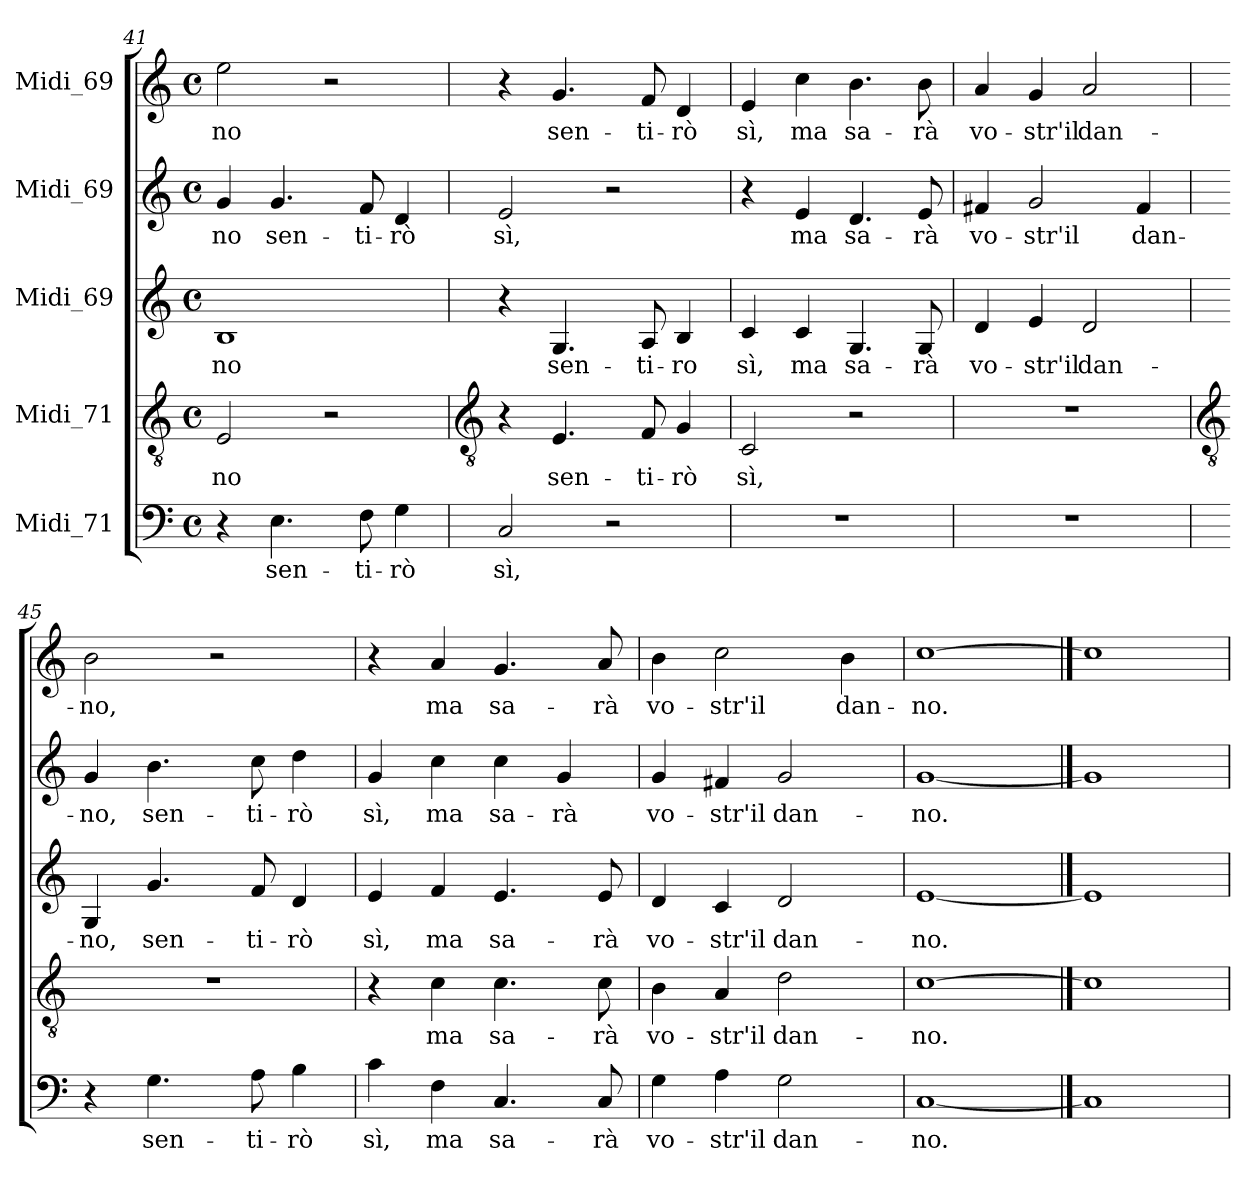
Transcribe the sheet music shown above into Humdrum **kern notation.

**kern	**text	**kern	**text	**kern	**text	**kern	**text	**kern	**text
*part5	*part5	*part4	*part4	*part3	*part3	*part2	*part2	*part1	*part1
*staff5	*staff5	*staff4	*staff4	*staff3	*staff3	*staff2	*staff2	*staff1	*staff1
*I"Midi_71	*	*I"Midi_71	*	*I"Midi_69	*	*I"Midi_69	*	*I"Midi_69	*
*clefF4	*	*clefGv2	*	*clefG2	*	*clefG2	*	*clefG2	*
*k[]	*	*k[]	*	*k[]	*	*k[]	*	*k[]	*
*C:	*	*C:	*	*C:	*	*C:	*	*C:	*
*M4/4	*	*M4/4	*	*M4/4	*	*M4/4	*	*M4/4	*
*met(c)	*	*met(c)	*	*met(c)	*	*met(c)	*	*met(c)	*
=41	=41	=41	=41	=41	=41	=41	=41	=41	=41
!	!	!	!LO:LY:b	!	!LO:LY:b	!	!LO:LY:b	!	!LO:LY:b
4r	.	2E	no	1B	-no	4g	no	2ee	no
!	!LO:LY:b	!	!	!	!	!	!LO:LY:b	!	!
4.E	sen-	.	.	.	.	4.g	sen-	.	.
.	.	2r	.	.	.	.	.	2r	.
!	!LO:LY:b	!	!	!	!	!	!LO:LY:b	!	!
8F	-ti-	.	.	.	.	8f	-ti-	.	.
!	!LO:LY:b	!	!	!	!	!	!LO:LY:b	!	!
4G	-rò	.	.	.	.	4d	-rò	.	.
!!LO:LB:g=z
=42	=42	=42	=42	=42	=42	=42	=42	=42	=42
*	*	*clefGv2	*	*	*	*	*	*	*
!	!LO:LY:b	!	!	!	!	!	!LO:LY:b	!	!
2C	sì,	4r	.	4r	.	2e	sì,	4r	.
!	!	!	!LO:LY:b	!	!LO:LY:b	!	!	!	!LO:LY:b
.	.	4.E	sen-	4.G	sen-	.	.	4.g	sen-
2r	.	.	.	.	.	2r	.	.	.
!	!	!	!LO:LY:b	!	!LO:LY:b	!	!	!	!LO:LY:b
.	.	8F	-ti-	8A	-ti-	.	.	8f	-ti-
!	!	!	!LO:LY:b	!	!LO:LY:b	!	!	!	!LO:LY:b
.	.	4G	-rò	4B	-ro	.	.	4d	-rò
=43	=43	=43	=43	=43	=43	=43	=43	=43	=43
!	!	!	!LO:LY:b	!	!LO:LY:b	!	!	!	!LO:LY:b
1r	.	2C	sì,	4c	sì,	4r	.	4e	sì,
!	!	!	!	!	!LO:LY:b	!	!LO:LY:b	!	!LO:LY:b
.	.	.	.	4c	ma	4e	ma	4cc	ma
!	!	!	!	!	!LO:LY:b	!	!LO:LY:b	!	!LO:LY:b
.	.	2r	.	4.G	sa-	4.d	sa-	4.b	sa-
!	!	!	!	!	!LO:LY:b	!	!LO:LY:b	!	!LO:LY:b
.	.	.	.	8G	-rà	8e	-rà	8b	-rà
=44	=44	=44	=44	=44	=44	=44	=44	=44	=44
!	!	!	!	!	!LO:LY:b	!	!LO:LY:b	!	!LO:LY:b
1r	.	1r	.	4d	vo-	4f#X	vo-	4a	vo-
!	!	!	!	!	!LO:LY:b	!	!LO:LY:b	!	!LO:LY:b
.	.	.	.	4e	-str'il	2g	-str'il	4g	-str'il
!	!	!	!	!	!LO:LY:b	!	!	!	!LO:LY:b
.	.	.	.	2d	dan-	.	.	2a	dan-
!	!	!	!	!	!	!	!LO:LY:b	!	!
.	.	.	.	.	.	4f#	dan-	.	.
!!LO:LB:g=z
=45	=45	=45	=45	=45	=45	=45	=45	=45	=45
*	*	*clefGv2	*	*	*	*	*	*	*
!	!	!	!	!	!LO:LY:b	!	!LO:LY:b	!	!LO:LY:b
4r	.	1r	.	4G	-no,	4g	-no,	2b	-no,
!	!LO:LY:b	!	!	!	!LO:LY:b	!	!LO:LY:b	!	!
4.G	sen-	.	.	4.g	sen-	4.b	sen-	.	.
.	.	.	.	.	.	.	.	2r	.
!	!LO:LY:b	!	!	!	!LO:LY:b	!	!LO:LY:b	!	!
8A	-ti-	.	.	8f	-ti-	8cc	-ti-	.	.
!	!LO:LY:b	!	!	!	!LO:LY:b	!	!LO:LY:b	!	!
4B	-rò	.	.	4d	-rò	4dd	-rò	.	.
=46	=46	=46	=46	=46	=46	=46	=46	=46	=46
!	!LO:LY:b	!	!	!	!LO:LY:b	!	!LO:LY:b	!	!
4c	sì,	4r	.	4e	sì,	4g	sì,	4r	.
!	!LO:LY:b	!	!LO:LY:b	!	!LO:LY:b	!	!LO:LY:b	!	!LO:LY:b
4F	ma	4c	ma	4f	ma	4cc	ma	4a	ma
!	!LO:LY:b	!	!LO:LY:b	!	!LO:LY:b	!	!LO:LY:b	!	!LO:LY:b
4.C	sa-	4.c	sa-	4.e	sa-	4cc	sa-	4.g	sa-
!	!	!	!	!	!	!	!LO:LY:b	!	!
.	.	.	.	.	.	4g	-rà	.	.
!	!LO:LY:b	!	!LO:LY:b	!	!LO:LY:b	!	!	!	!LO:LY:b
8C	-rà	8c	-rà	8e	-rà	.	.	8a	-rà
=47	=47	=47	=47	=47	=47	=47	=47	=47	=47
!	!LO:LY:b	!	!LO:LY:b	!	!LO:LY:b	!	!LO:LY:b	!	!LO:LY:b
4G	vo-	4B	vo-	4d	vo-	4g	vo-	4b	vo-
!	!LO:LY:b	!	!LO:LY:b	!	!LO:LY:b	!	!LO:LY:b	!	!LO:LY:b
4A	-str'il	4A	-str'il	4c	-str'il	4f#X	-str'il	2cc	-str'il
!	!LO:LY:b	!	!LO:LY:b	!	!LO:LY:b	!	!LO:LY:b	!	!
2G	dan-	2d	dan-	2d	dan-	2g	dan-	.	.
!	!	!	!	!	!	!	!	!	!LO:LY:b
.	.	.	.	.	.	.	.	4b	dan-
=48	=48	=48	=48	=48	=48	=48	=48	=48	=48
!	!LO:LY:b	!	!LO:LY:b	!	!LO:LY:b	!	!LO:LY:b	!	!LO:LY:b
[1C	-no.	[1c	-no.	[1e	-no.	[1g	-no.	[1cc	-no.
==49	==49	==49	==49	==49	==49	==49	==49	==49	==49
1C]	.	1c]	.	1e]	.	1g]	.	1cc]	.
=	=	=	=	=	=	=	=	=	=
*-	*-	*-	*-	*-	*-	*-	*-	*-	*-
